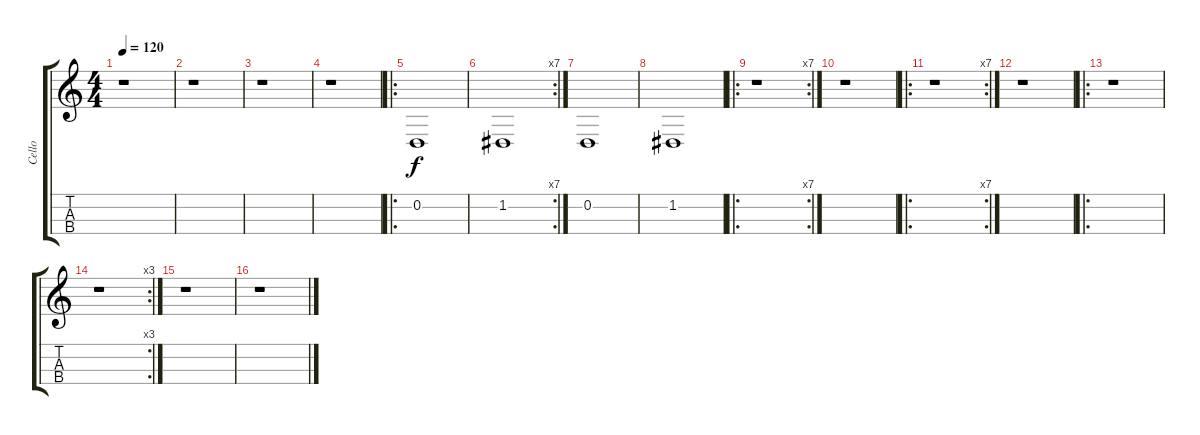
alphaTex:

\track ("Cello" "Cello") {instrument cello}
\staff {score tabs}
\tuning (A3 D3 G2 C2) {hide}
\ts (4 4)
\tempo 120
\clef g2
\ks c
r.1{dy f} |
r.1 |
r.1 |
r.1 |
\ro
0.2.1 |
\rc 7
1.2.1 |
0.2.1 |
1.2.1 |
\ro
\rc 7
r.1 |
r.1 |
\ro
\rc 7
r.1 |
r.1 |
\ro
r.1 |
\rc 3
r.1 |
r.1 |
r.1
